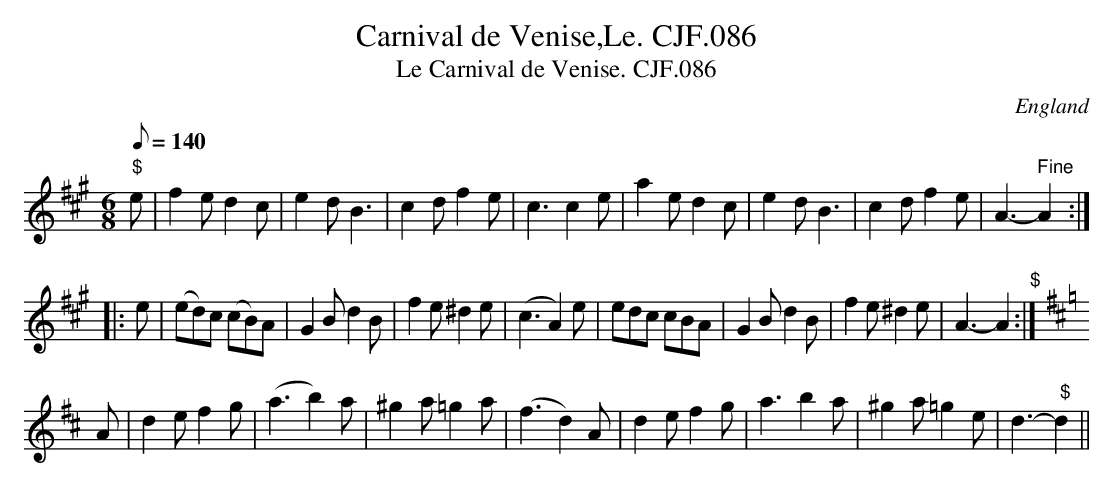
X:1
T:Carnival de Venise,Le. CJF.086
T:Le Carnival de Venise. CJF.086
M:6/8
L:1/8
Q:140
O:England
K:A
"$"e|f2ed2c|e2dB3|c2df2e|c3c2e|a2ed2c|\
e2dB3|c2df2e|A3-" Fine"A2h:|:!e|(ed)c (cB)A|
G2Bd2B|f2e^d2e|(c3A2)e|edc cBA|G2Bd2B|\
f2e^d2e|A3-A2"$":|!\
K:D
A|d2ef2g|(a3b2)a|
^g2a=g2a|(f3d2)A|d2ef2g|a3b2a|^g2a=g2e|d3-" $"d2||
